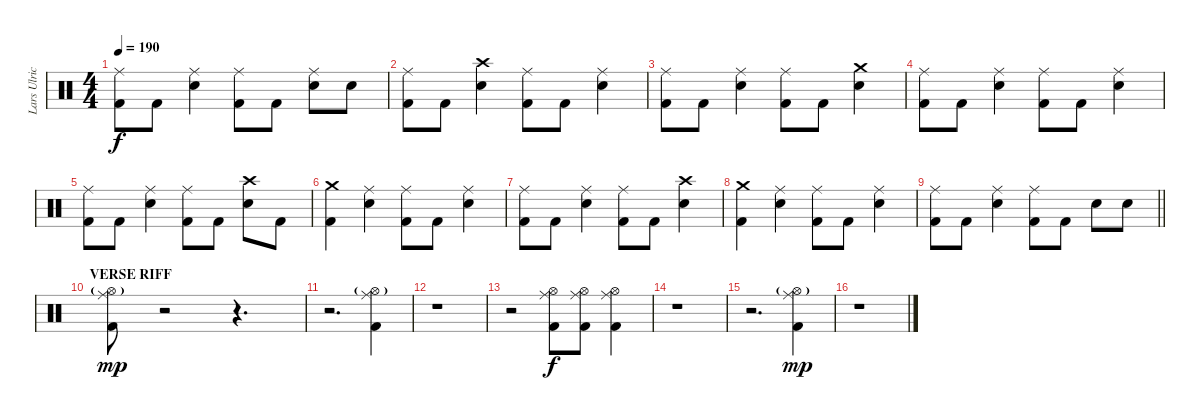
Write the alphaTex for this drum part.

\track ("Lars Ulrich - drums" "Lars Ulric") {instrument percussion}
\staff {score}
\articulation defaults
\ts (4 4)
\tempo 190
\clef neutral
\ks c
("Ride (middle)" "Kick (hit) 2").8{dy f} "Kick (hit) 2".8 ("Ride (middle)" "Electric Snare (hit)").4 ("Ride (middle)" "Kick (hit) 2").8 "Kick (hit) 2".8 ("Ride (middle)" "Electric Snare (hit)").8 "Electric Snare (hit)".8 |
("Ride (middle)" "Kick (hit) 2").8 "Kick (hit) 2".8 ("Crash high (hit)" "Electric Snare (hit)").4 ("Ride (middle)" "Kick (hit) 2").8 "Kick (hit) 2".8 ("Ride (middle)" "Electric Snare (hit)").4 |
("Ride (middle)" "Kick (hit) 2").8 "Kick (hit) 2".8 ("Ride (middle)" "Electric Snare (hit)").4 ("Ride (middle)" "Kick (hit) 2").8 "Kick (hit) 2".8 ("Crash medium (hit)" "Electric Snare (hit)").4 |
("Ride (middle)" "Kick (hit) 2").8 "Kick (hit) 2".8 ("Ride (middle)" "Electric Snare (hit)").4 ("Ride (middle)" "Kick (hit) 2").8 "Kick (hit) 2".8 ("Ride (middle)" "Electric Snare (hit)").4 |
("Ride (middle)" "Kick (hit) 2").8 "Kick (hit) 2".8 ("Ride (middle)" "Electric Snare (hit)").4 ("Ride (middle)" "Kick (hit) 2").8 "Kick (hit) 2".8 ("Crash high (hit)" "Electric Snare (hit)").8 "Kick (hit) 2".8 |
("Crash medium (hit)" "Kick (hit) 2").4 ("Ride (middle)" "Electric Snare (hit)").4 ("Ride (middle)" "Kick (hit) 2").8 "Kick (hit) 2".8 ("Ride (middle)" "Electric Snare (hit)").4 |
("Ride (middle)" "Kick (hit) 2").8 "Kick (hit) 2".8 ("Ride (middle)" "Electric Snare (hit)").4 ("Ride (middle)" "Kick (hit) 2").8 "Kick (hit) 2".8 ("Crash high (hit)" "Electric Snare (hit)").4 |
("Crash medium (hit)" "Kick (hit) 2").4 ("Ride (middle)" "Electric Snare (hit)").4 ("Ride (middle)" "Kick (hit) 2").8 "Kick (hit) 2".8 ("Ride (middle)" "Electric Snare (hit)").4 |
\barLineRight lightlight
("Ride (middle)" "Kick (hit) 2").8 "Kick (hit) 2".8 ("Ride (middle)" "Electric Snare (hit)").4 ("Ride (middle)" "Kick (hit) 2").8 "Kick (hit) 2".8 "Electric Snare (hit)".8 "Electric Snare (hit)".8 |
\section ("" "VERSE RIFF")
("Hi-Hat (open)"{g} "Ride (middle)" "Kick (hit) 2").8{dy mp} r.2 r.4{d} |
r.2{d} ("Hi-Hat (open)"{g} "Ride (middle)" "Kick (hit) 2").4 |
r.1 |
r.2 ("Hi-Hat (open)" "Ride (middle)" "Kick (hit) 2").8{dy f} ("Hi-Hat (open)" "Ride (middle)" "Kick (hit) 2").8 ("Hi-Hat (open)" "Ride (middle)" "Kick (hit) 2").4 |
r.1 |
r.2{d} ("Hi-Hat (open)"{g} "Ride (middle)" "Kick (hit) 2").4{dy mp} |
r.1
